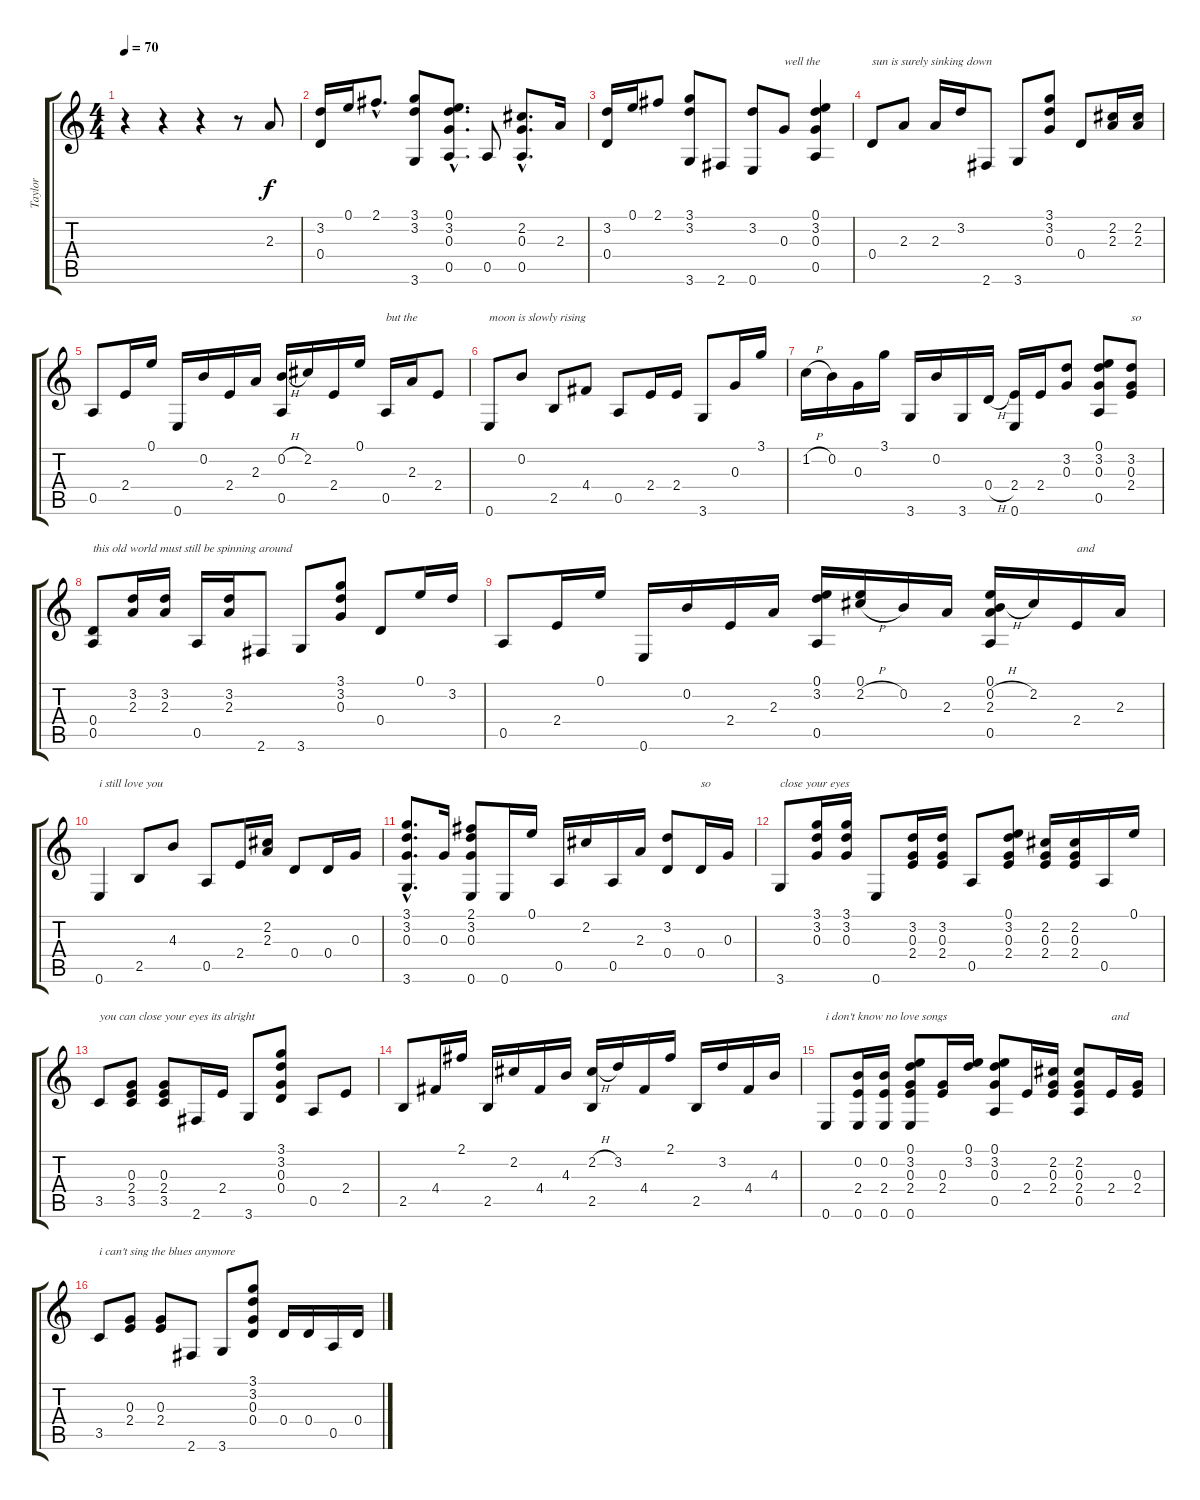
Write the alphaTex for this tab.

\track ("Taylor" "Taylor") {instrument acousticguitarsteel}
\staff {score tabs}
\tuning (E4 B3 G3 D3 A2 E2) {hide}
\ts (4 4)
\tempo 70
\clef g2
\ks c
r.4{dy f instrument acousticguitarsteel} r.4 r.4 r.8 2.3.8 |
(3.2 0.4).16 0.1.16 2.1{hac}.8{d} (3.1 3.2 3.6).8 (0.1{hac} 3.2{hac} 0.3{hac} 0.5{hac}).8{d} 0.5.8 (2.2{hac} 0.3{hac} 0.5{hac}).8{d} 2.3.16 |
(3.2 0.4).16 0.1.16 2.1.8 (3.1 3.2 3.6).8 2.6.8 (3.2 0.6).8 0.3.8{txt "well the"} (0.1 3.2 0.3 0.5).4 |
0.4.8{txt "sun is surely sinking down"} 2.3.8 2.3.16 3.2.16 2.6.8 3.6.8 (3.1 3.2 0.3).8 0.4.8 (2.2 2.3).16 (2.2 2.3).16 |
0.5.8 2.4.16 0.1.16 0.6.16 0.2.16 2.4.16 2.3.16 (0.2{h} 0.5).16 2.2.16 2.4.16 0.1.16 0.5.16{txt "but the"} 2.3.16 2.4.8 |
0.6.8{txt "moon is slowly rising"} 0.2.8 2.5.8 4.4.8 0.5.8 2.4.16 2.4.16 3.6.8 0.3.16 3.1.16 |
1.2{h}.16 0.2.16 0.3.16 3.1.16 3.6.16 0.2.16 3.6.16 0.4{h}.16 (2.4 0.6).16 2.4.16 (3.2 0.3).8 (0.1 3.2 0.3 0.5).8 (3.2 0.3 2.4).8{txt "so"} |
(0.4 0.5).8{txt "this old world must still be spinning around"} (3.2 2.3).16 (3.2 2.3).16 0.5.16 (3.2 2.3).16 2.6.8 3.6.8 (3.1 3.2 0.3).8 0.4.8 0.1.16 3.2.16 |
0.5.8 2.4.16 0.1.16 0.6.16 0.2.16 2.4.16 2.3.16 (0.1 3.2 0.5).16 (0.1 2.2{h}).16 0.2.16 2.3.16 (0.1 0.2{h} 2.3 0.5).16 2.2.16 2.4.16{txt "and"} 2.3.16 |
0.6.4{txt "i still love you"} 2.5.8 4.3.8 0.5.8 2.4.16 (2.2 2.3).16 0.4.8 0.4.16 0.3.16 |
(3.1{hac} 3.2{hac} 0.3{hac} 3.6{hac}).8{d} 0.3.16 (2.1 3.2 0.3 0.6).8 0.6.16 0.1.16 0.5.16 2.2.16 0.5.16 2.3.16 (3.2 0.4).8 0.4.16{txt "so"} 0.3.16 |
3.6.8{txt "close your eyes"} (3.1 3.2 0.3).16 (3.1 3.2 0.3).16 0.6.8 (3.2 0.3 2.4).16 (3.2 0.3 2.4).16 0.5.8 (0.1 3.2 0.3 2.4).8 (2.2 0.3 2.4).16 (2.2 0.3 2.4).16 0.5.16 0.1.16 |
3.5.8{txt "you can close your eyes its alright"} (0.3 2.4 3.5).8 (0.3 2.4 3.5).8 2.6.16 2.4.16 3.6.8 (3.1 3.2 0.3 0.4).8 0.5.8 2.4.8 |
2.5.8 4.4.16 2.1.16 2.5.16 2.2.16 4.4.16 4.3.16 (2.2{h} 2.5).16 3.2.16 4.4.16 2.1.16 2.5.16 3.2.16 4.4.16 4.3.16 |
0.6.8{txt "i don't know no love songs"} (0.2 2.4 0.6).16 (0.2 2.4 0.6).16 (0.1 3.2 0.3 2.4 0.6).8 (0.3 2.4).16 (0.1 3.2).16 (0.1 3.2 0.3 0.5).8 2.4.16 (2.2 0.3 2.4).16 (2.2 0.3 2.4 0.5).8 2.4.16{txt "and"} (0.3 2.4).16 |
3.5.8{txt "i can't sing the blues anymore"} (0.3 2.4).8 (0.3 2.4).8 2.6.8 3.6.8 (3.1 3.2 0.3 0.4).8 0.4.16 0.4.16 0.5.16 0.4.16
